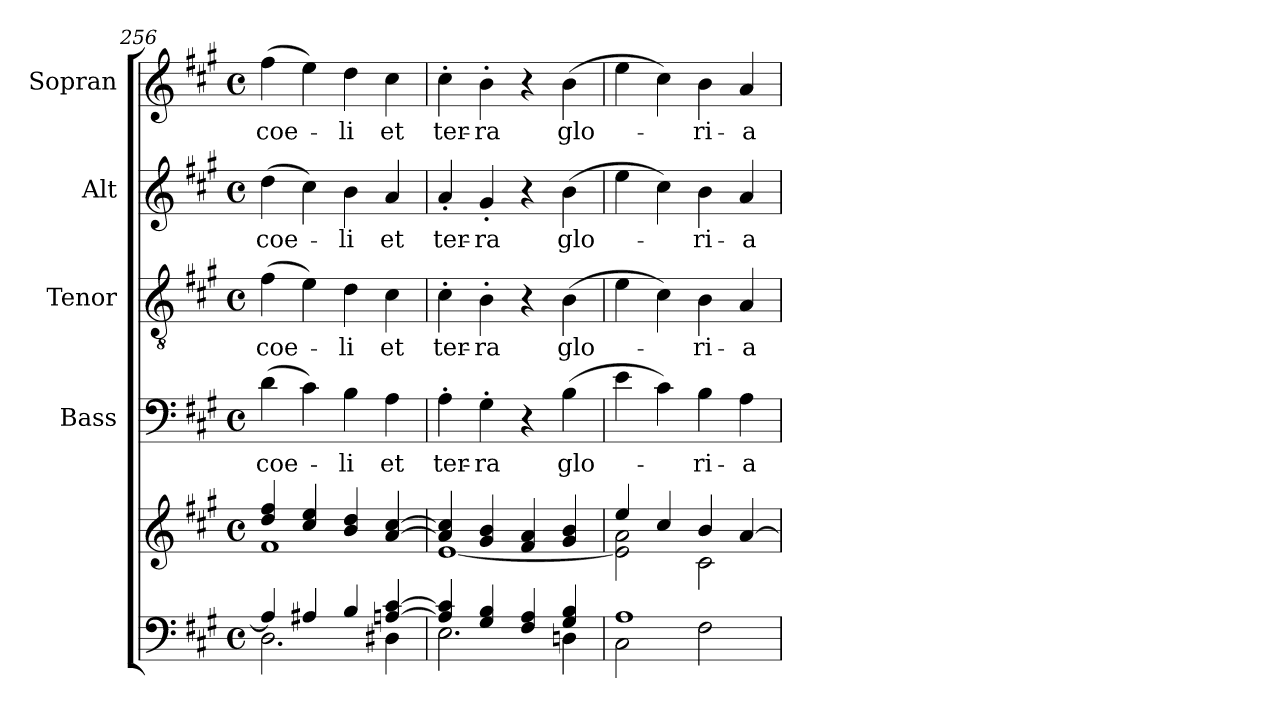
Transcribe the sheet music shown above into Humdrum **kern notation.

**kern	**kern	**kern	**text	**kern	**text	**kern	**text	**kern	**text
*part5	*part5	*part4	*part4	*part3	*part3	*part2	*part2	*part1	*part1
*staff6	*staff5	*staff4	*staff4	*staff3	*staff3	*staff2	*staff2	*staff1	*staff1
*	*	*I"Bass	*	*I"Tenor	*	*I"Alt	*	*I"Sopran	*
*	*	*I'B.	*	*I'T.	*	*I'A.	*	*I'S.	*
!!LO:LB:g=z
*clefF4	*clefG2	*clefF4	*	*clefGv2	*	*clefG2	*	*clefG2	*
*k[f#c#g#]	*k[f#c#g#]	*k[f#c#g#]	*	*k[f#c#g#]	*	*k[f#c#g#]	*	*k[f#c#g#]	*
*A:	*A:	*A:	*	*A:	*	*A:	*	*A:	*
*M4/4	*M4/4	*M4/4	*	*M4/4	*	*M4/4	*	*M4/4	*
*met(c)	*met(c)	*met(c)	*	*met(c)	*	*met(c)	*	*met(c)	*
=256	=256	=256	=256	=256	=256	=256	=256	=256	=256
*^	*^	*	*	*	*	*	*	*	*
!	!	!	!	!	!LO:LY:b	!	!LO:LY:b	!	!LO:LY:b	!	!LO:LY:b
4A/]	2.D\	4dd/ 4ff#/	1f#	(>4d\	coe-	(>4f#\	coe-	(>4dd\	coe-	(>4ff#\	coe-
4A#X/	.	4cc#/ 4ee/	.	4c#\)	.	4e\)	.	4cc#\)	.	4ee\)	.
!	!	!	!	!	!LO:LY:b	!	!LO:LY:b	!	!LO:LY:b	!	!LO:LY:b
4B/	.	4b/ 4dd/	.	4B\	-li	4d\	-li	4b\	-li	4dd\	-li
!	!	!	!	!	!LO:LY:b	!	!LO:LY:b	!	!LO:LY:b	!	!LO:LY:b
[>4An/ [>4c#/	4D#X\	[>4a/ [>4cc#/	.	4A\	et	4c#\	et	4a/	et	4cc#\	et
=257	=257	=257	=257	=257	=257	=257	=257	=257	=257	=257	=257
!	!	!	!	!	!LO:LY:b	!	!LO:LY:b	!	!LO:LY:b	!	!LO:LY:b
4A/] 4c#/]	2.E\	4a/] 4cc#/]	[<1e	4A'>\	ter-	4c#'>\	ter-	4a'</	ter-	4cc#'>\	ter-
!	!	!	!	!	!LO:LY:b	!	!LO:LY:b	!	!LO:LY:b	!	!LO:LY:b
4G#/ 4B/	.	4g#/ 4b/	.	4G#'>\	-ra	4B'>\	-ra	4g#'</	-ra	4b'>\	-ra
4F#/ 4A/	.	4f#/ 4a/	.	4r	.	4r	.	4r	.	4r	.
!	!	!	!	!	!LO:LY:b	!	!LO:LY:b	!	!LO:LY:b	!	!LO:LY:b
4G#/ 4B/	4Dn\	4g#/ 4b/	.	(>4B\	glo-	(>4B\	glo-	(>4b\	glo-	(>4b\	glo-
=258	=258	=258	=258	=258	=258	=258	=258	=258	=258	=258	=258
1A	2C#\	4ee/	2e\] 2a\	4e\	.	4e\	.	4ee\	.	4ee\	.
.	.	4cc#/	.	4c#\)	.	4c#\)	.	4cc#\)	.	4cc#\)	.
!	!	!	!	!	!LO:LY:b	!	!LO:LY:b	!	!LO:LY:b	!	!LO:LY:b
.	2F#\	4b/	2c#\	4B\	-ri-	4B\	-ri-	4b\	-ri-	4b\	-ri-
!	!	!	!	!	!LO:LY:b	!	!LO:LY:b	!	!LO:LY:b	!	!LO:LY:b
.	.	[>4a/	.	4A\	-a	4A/	-a	4a/	-a	4a/	-a
*v	*v	*	*	*	*	*	*	*	*	*	*
*	*v	*v	*	*	*	*	*	*	*	*
=	=	=	=	=	=	=	=	=	=
*-	*-	*-	*-	*-	*-	*-	*-	*-	*-
